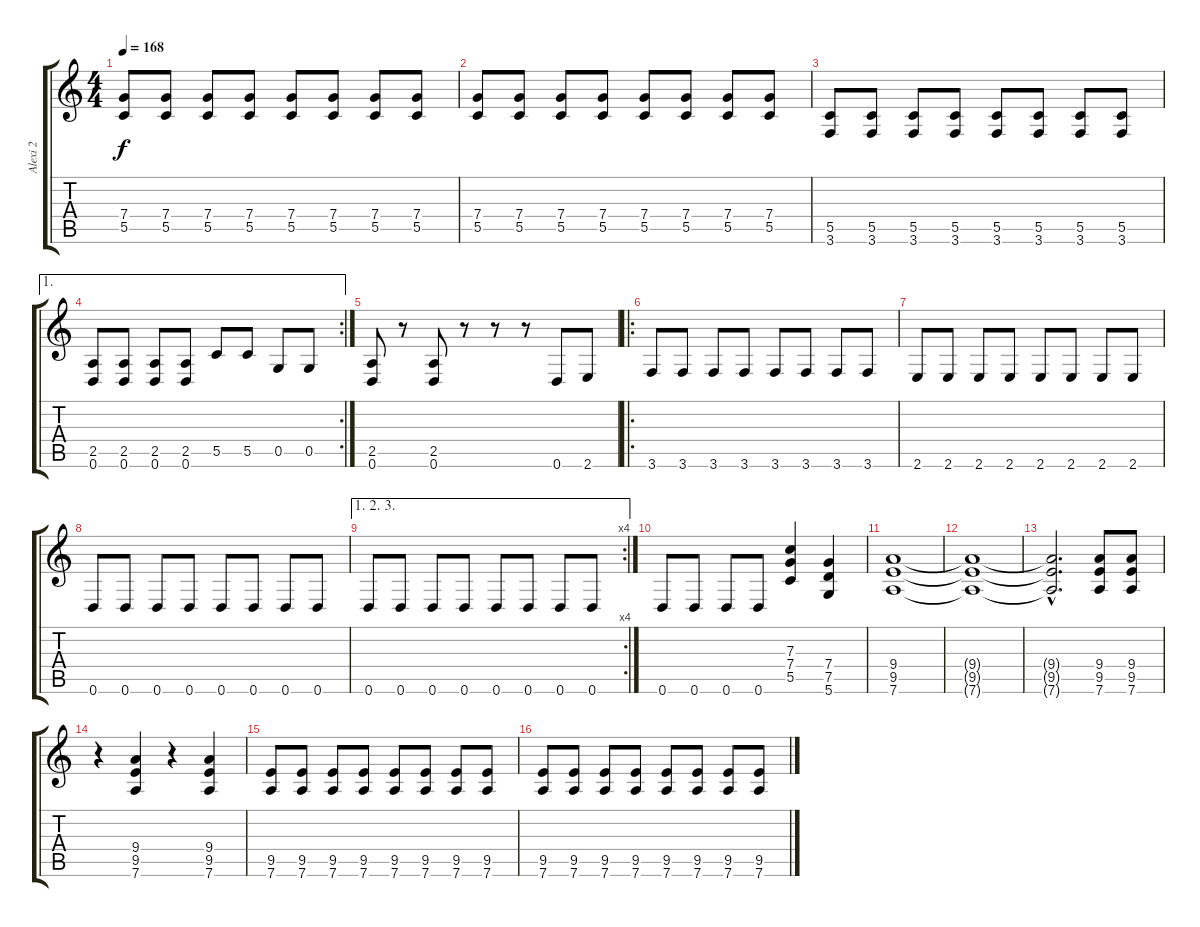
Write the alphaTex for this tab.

\track ("Alexi 2" "Alexi 2") {instrument distortionguitar}
\staff {score tabs}
\tuning (D4 A3 F3 C3 G2 D2) {hide}
\ts (4 4)
\tempo 168
\clef g2
\ks c
(7.4 5.5).8{dy f} (7.4 5.5).8 (7.4 5.5).8 (7.4 5.5).8 (7.4 5.5).8 (7.4 5.5).8 (7.4 5.5).8 (7.4 5.5).8 |
(7.4 5.5).8 (7.4 5.5).8 (7.4 5.5).8 (7.4 5.5).8 (7.4 5.5).8 (7.4 5.5).8 (7.4 5.5).8 (7.4 5.5).8 |
(5.5 3.6).8 (5.5 3.6).8 (5.5 3.6).8 (5.5 3.6).8 (5.5 3.6).8 (5.5 3.6).8 (5.5 3.6).8 (5.5 3.6).8 |
\ae 1
\rc 2
(2.5 0.6).8 (2.5 0.6).8 (2.5 0.6).8 (2.5 0.6).8 5.5.8 5.5.8 0.5.8 0.5.8 |
(2.5 0.6).8 r.8 (2.5 0.6).8 r.8 r.8 r.8 0.6.8 2.6.8 |
\ro
3.6.8 3.6.8 3.6.8 3.6.8 3.6.8 3.6.8 3.6.8 3.6.8 |
2.6.8 2.6.8 2.6.8 2.6.8 2.6.8 2.6.8 2.6.8 2.6.8 |
0.6.8 0.6.8 0.6.8 0.6.8 0.6.8 0.6.8 0.6.8 0.6.8 |
\ae (1 2 3)
\rc 4
0.6.8 0.6.8 0.6.8 0.6.8 0.6.8 0.6.8 0.6.8 0.6.8 |
0.6.8 0.6.8 0.6.8 0.6.8 (7.3 7.4 5.5).4 (7.4 7.5 5.6).4 |
(9.4 9.5 7.6).1 |
(9.4{t} 9.5{t} 7.6{t}).1 |
(9.4{hac t} 9.5{hac t} 7.6{hac t}).2{d} (9.4 9.5 7.6).8 (9.4 9.5 7.6).8 |
r.4 (9.4 9.5 7.6).4 r.4 (9.4 9.5 7.6).4 |
(9.5 7.6).8{volume 11} (9.5 7.6).8 (9.5 7.6).8 (9.5 7.6).8 (9.5 7.6).8 (9.5 7.6).8 (9.5 7.6).8 (9.5 7.6).8 |
(9.5 7.6).8 (9.5 7.6).8 (9.5 7.6).8 (9.5 7.6).8 (9.5 7.6).8 (9.5 7.6).8 (9.5 7.6).8 (9.5 7.6).8
